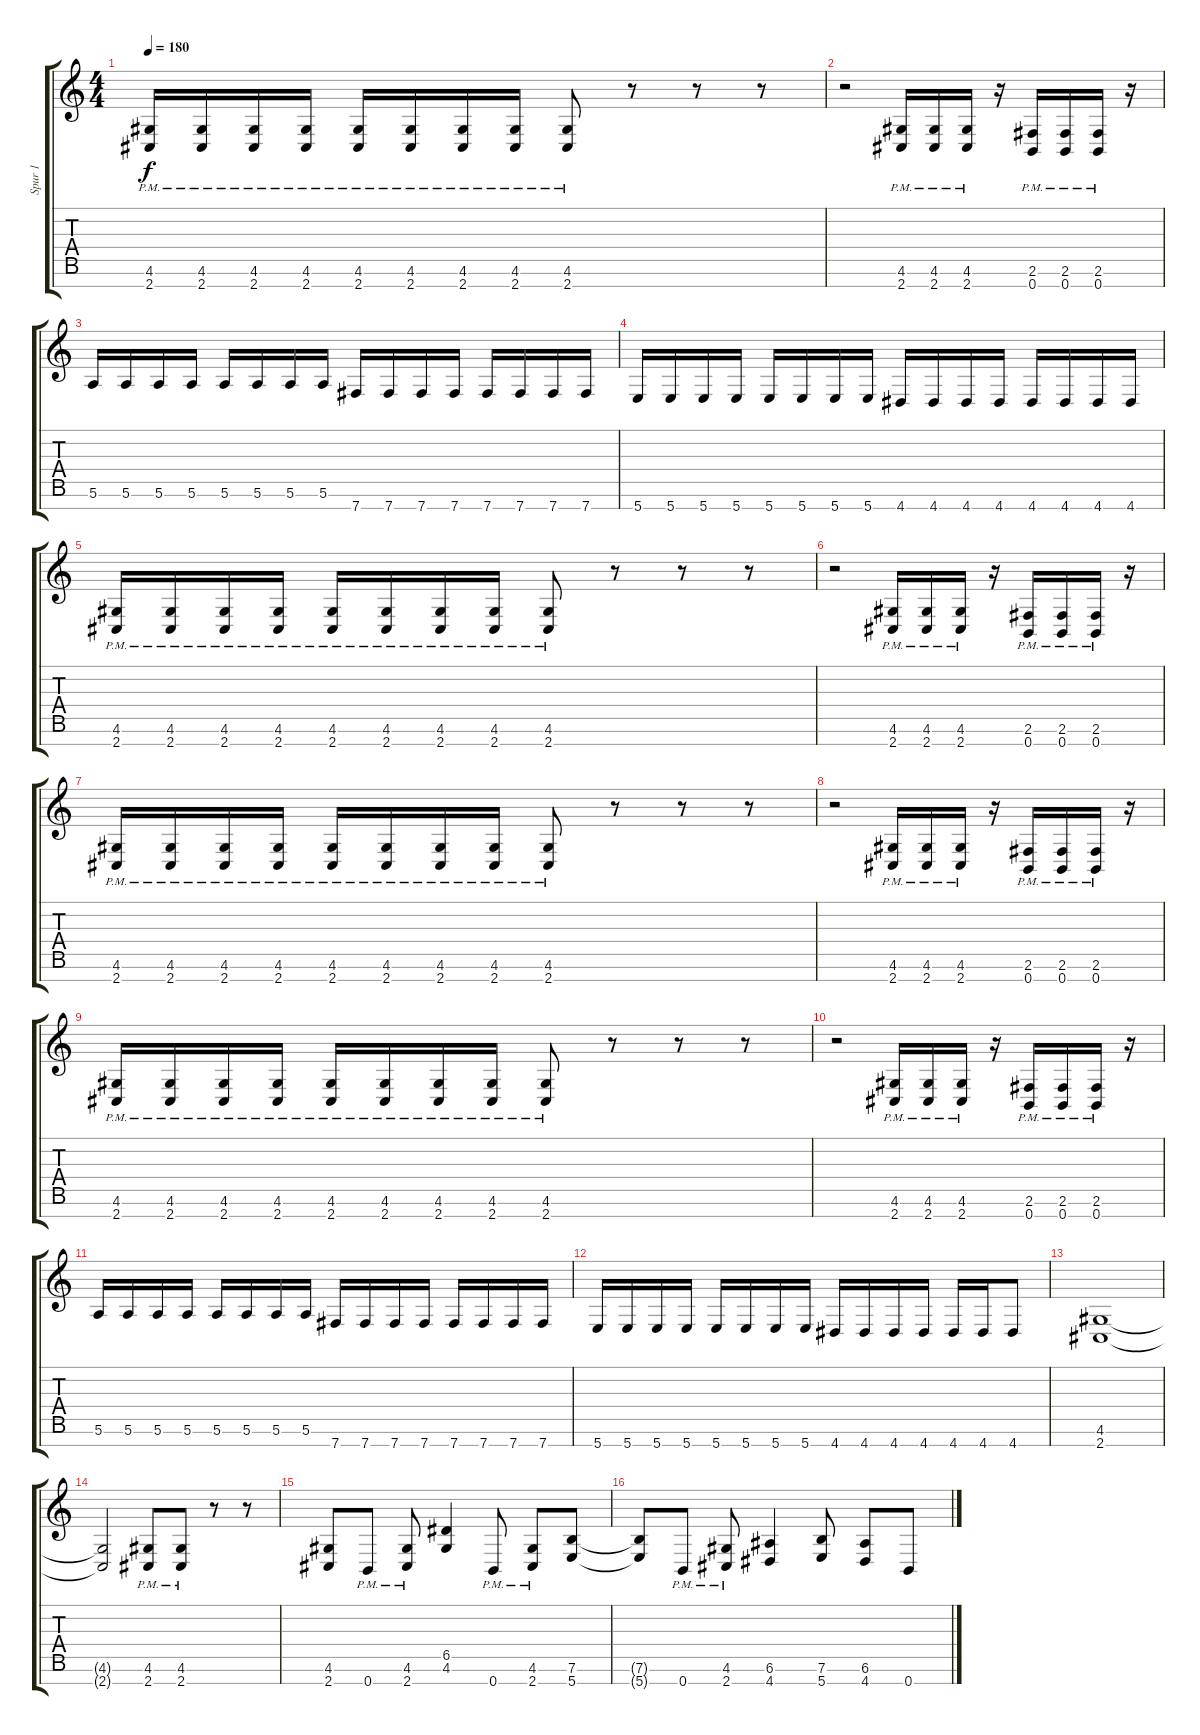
\track ("Spur 1" "Spur 1") {instrument acousticguitarsteel}
\staff {score tabs}
\tuning (E4 B3 G3 D3 A2 E2 B1) {hide}
\ts (4 4)
\tempo 180
\clef g2
\ks c
(4.6{pm} 2.7).16{dy f} (4.6{pm} 2.7).16 (4.6{pm} 2.7).16 (4.6{pm} 2.7).16 (4.6{pm} 2.7).16 (4.6{pm} 2.7).16 (4.6{pm} 2.7).16 (4.6{pm} 2.7).16 (4.6{pm} 2.7).8 r.8 r.8 r.8 |
r.2 (4.6{pm} 2.7{pm}).16 (4.6{pm} 2.7{pm}).16 (4.6{pm} 2.7{pm}).16 r.16 (2.6{pm} 0.7{pm}).16 (2.6{pm} 0.7{pm}).16 (2.6{pm} 0.7{pm}).16 r.16 |
5.6.16 5.6.16 5.6.16 5.6.16 5.6.16 5.6.16 5.6.16 5.6.16 7.7.16 7.7.16 7.7.16 7.7.16 7.7.16 7.7.16 7.7.16 7.7.16 |
5.7.16 5.7.16 5.7.16 5.7.16 5.7.16 5.7.16 5.7.16 5.7.16 4.7.16 4.7.16 4.7.16 4.7.16 4.7.16 4.7.16 4.7.16 4.7.16 |
(4.6{pm} 2.7).16 (4.6{pm} 2.7).16 (4.6{pm} 2.7).16 (4.6{pm} 2.7).16 (4.6{pm} 2.7).16 (4.6{pm} 2.7).16 (4.6{pm} 2.7).16 (4.6{pm} 2.7).16 (4.6{pm} 2.7).8 r.8 r.8 r.8 |
r.2 (4.6{pm} 2.7{pm}).16 (4.6{pm} 2.7{pm}).16 (4.6{pm} 2.7{pm}).16 r.16 (2.6{pm} 0.7{pm}).16 (2.6{pm} 0.7{pm}).16 (2.6{pm} 0.7{pm}).16 r.16 |
(4.6{pm} 2.7).16 (4.6{pm} 2.7).16 (4.6{pm} 2.7).16 (4.6{pm} 2.7).16 (4.6{pm} 2.7).16 (4.6{pm} 2.7).16 (4.6{pm} 2.7).16 (4.6{pm} 2.7).16 (4.6{pm} 2.7).8 r.8 r.8 r.8 |
r.2 (4.6{pm} 2.7{pm}).16 (4.6{pm} 2.7{pm}).16 (4.6{pm} 2.7{pm}).16 r.16 (2.6{pm} 0.7{pm}).16 (2.6{pm} 0.7{pm}).16 (2.6{pm} 0.7{pm}).16 r.16 |
(4.6{pm} 2.7).16 (4.6{pm} 2.7).16 (4.6{pm} 2.7).16 (4.6{pm} 2.7).16 (4.6{pm} 2.7).16 (4.6{pm} 2.7).16 (4.6{pm} 2.7).16 (4.6{pm} 2.7).16 (4.6{pm} 2.7).8 r.8 r.8 r.8 |
r.2 (4.6{pm} 2.7{pm}).16 (4.6{pm} 2.7{pm}).16 (4.6{pm} 2.7{pm}).16 r.16 (2.6{pm} 0.7{pm}).16 (2.6{pm} 0.7{pm}).16 (2.6{pm} 0.7{pm}).16 r.16 |
5.6.16 5.6.16 5.6.16 5.6.16 5.6.16 5.6.16 5.6.16 5.6.16 7.7.16 7.7.16 7.7.16 7.7.16 7.7.16 7.7.16 7.7.16 7.7.16 |
5.7.16 5.7.16 5.7.16 5.7.16 5.7.16 5.7.16 5.7.16 5.7.16 4.7.16 4.7.16 4.7.16 4.7.16 4.7.16 4.7.16 4.7.8 |
(4.6 2.7).1 |
(4.6{t} 2.7{t}).2 (4.6{pm} 2.7{pm}).8 (4.6{pm} 2.7{pm}).8 r.8 r.8 |
(4.6 2.7).8 0.7{pm}.8 (4.6{pm} 2.7{pm}).8 (6.5 4.6).4 0.7{pm}.8 (4.6{pm} 2.7{pm}).8 (7.6 5.7).8 |
(7.6{t} 5.7{t}).8 0.7{pm}.8 (4.6{pm} 2.7{pm}).8 (6.6 4.7).4 (7.6 5.7).8 (6.6 4.7).8 0.7.8
